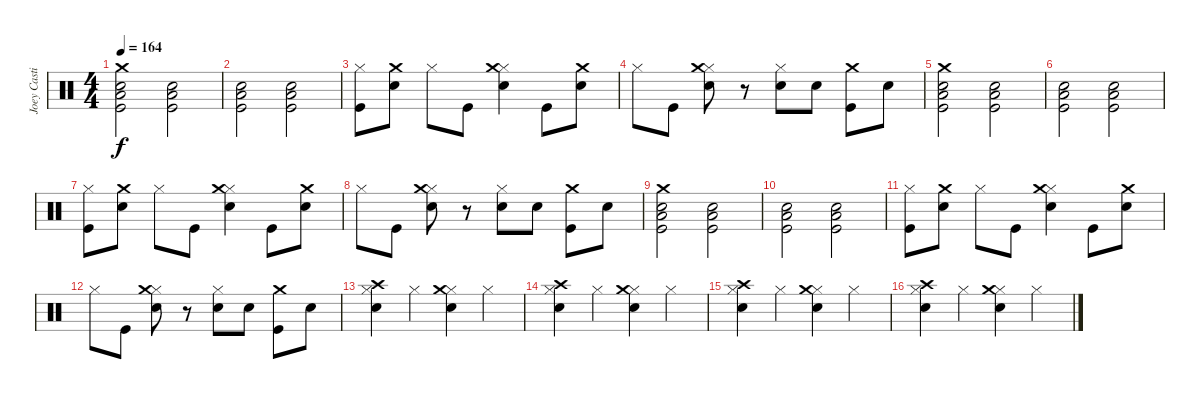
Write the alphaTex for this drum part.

\track ("Joey Castillo - drums" "Joey Casti") {instrument percussion}
\staff {score}
\articulation defaults
\ts (4 4)
\section ("" "")
\tempo 164
\clef neutral
\ks c
("Low Floor Tom (hit)" "Kick (hit)" "Electric Snare (hit)" "Crash medium (hit)").2{dy f} ("Low Floor Tom (hit)" "Kick (hit)" "Electric Snare (hit)").2 |
("Low Floor Tom (hit)" "Kick (hit)" "Electric Snare (hit)").2 ("Low Floor Tom (hit)" "Kick (hit)" "Electric Snare (hit)").2 |
("Kick (hit)" "Hi-Hat (closed)").8 ("Electric Snare (hit)" "Crash medium (hit)").8 "Hi-Hat (closed)".8 "Kick (hit)".8 ("Electric Snare (hit)" "Hi-Hat (closed)" "Crash medium (hit)").4 "Kick (hit)".8 ("Electric Snare (hit)" "Crash medium (hit)").8 |
"Hi-Hat (closed)".8 "Kick (hit)".8 ("Electric Snare (hit)" "Hi-Hat (closed)" "Crash medium (hit)").8 r.8 ("Electric Snare (hit)" "Hi-Hat (closed)").8 "Electric Snare (hit)".8 ("Kick (hit)" "Crash medium (hit)").8 "Electric Snare (hit)".8 |
("Low Floor Tom (hit)" "Kick (hit)" "Electric Snare (hit)" "Crash medium (hit)").2 ("Low Floor Tom (hit)" "Kick (hit)" "Electric Snare (hit)").2 |
("Low Floor Tom (hit)" "Kick (hit)" "Electric Snare (hit)").2 ("Low Floor Tom (hit)" "Kick (hit)" "Electric Snare (hit)").2 |
("Kick (hit)" "Hi-Hat (closed)").8 ("Electric Snare (hit)" "Crash medium (hit)").8 "Hi-Hat (closed)".8 "Kick (hit)".8 ("Electric Snare (hit)" "Hi-Hat (closed)" "Crash medium (hit)").4 "Kick (hit)".8 ("Electric Snare (hit)" "Crash medium (hit)").8 |
"Hi-Hat (closed)".8 "Kick (hit)".8 ("Electric Snare (hit)" "Hi-Hat (closed)" "Crash medium (hit)").8 r.8 ("Electric Snare (hit)" "Hi-Hat (closed)").8 "Electric Snare (hit)".8 ("Kick (hit)" "Crash medium (hit)").8 "Electric Snare (hit)".8 |
("Low Floor Tom (hit)" "Kick (hit)" "Electric Snare (hit)" "Crash medium (hit)").2 ("Low Floor Tom (hit)" "Kick (hit)" "Electric Snare (hit)").2 |
("Low Floor Tom (hit)" "Kick (hit)" "Electric Snare (hit)").2 ("Low Floor Tom (hit)" "Kick (hit)" "Electric Snare (hit)").2 |
("Kick (hit)" "Hi-Hat (closed)").8 ("Electric Snare (hit)" "Crash medium (hit)").8 "Hi-Hat (closed)".8 "Kick (hit)".8 ("Electric Snare (hit)" "Hi-Hat (closed)" "Crash medium (hit)").4 "Kick (hit)".8 ("Electric Snare (hit)" "Crash medium (hit)").8 |
"Hi-Hat (closed)".8 "Kick (hit)".8 ("Electric Snare (hit)" "Hi-Hat (closed)" "Crash medium (hit)").8 r.8 ("Electric Snare (hit)" "Hi-Hat (closed)").8 "Electric Snare (hit)".8 ("Kick (hit)" "Crash medium (hit)").8 "Electric Snare (hit)".8 |
\section ("" "")
("Electric Snare (hit)" "Hi-Hat (closed)" "Crash high (hit)").4 "Hi-Hat (closed)".4 ("Electric Snare (hit)" "Hi-Hat (closed)" "Crash medium (hit)").4 "Hi-Hat (closed)".4 |
("Electric Snare (hit)" "Hi-Hat (closed)" "Crash high (hit)").4 "Hi-Hat (closed)".4 ("Electric Snare (hit)" "Hi-Hat (closed)" "Crash medium (hit)").4 "Hi-Hat (closed)".4 |
("Electric Snare (hit)" "Hi-Hat (closed)" "Crash high (hit)").4 "Hi-Hat (closed)".4 ("Electric Snare (hit)" "Hi-Hat (closed)" "Crash medium (hit)").4 "Hi-Hat (closed)".4 |
("Electric Snare (hit)" "Hi-Hat (closed)" "Crash high (hit)").4 "Hi-Hat (closed)".4 ("Electric Snare (hit)" "Hi-Hat (closed)" "Crash medium (hit)").4 "Hi-Hat (closed)".4
